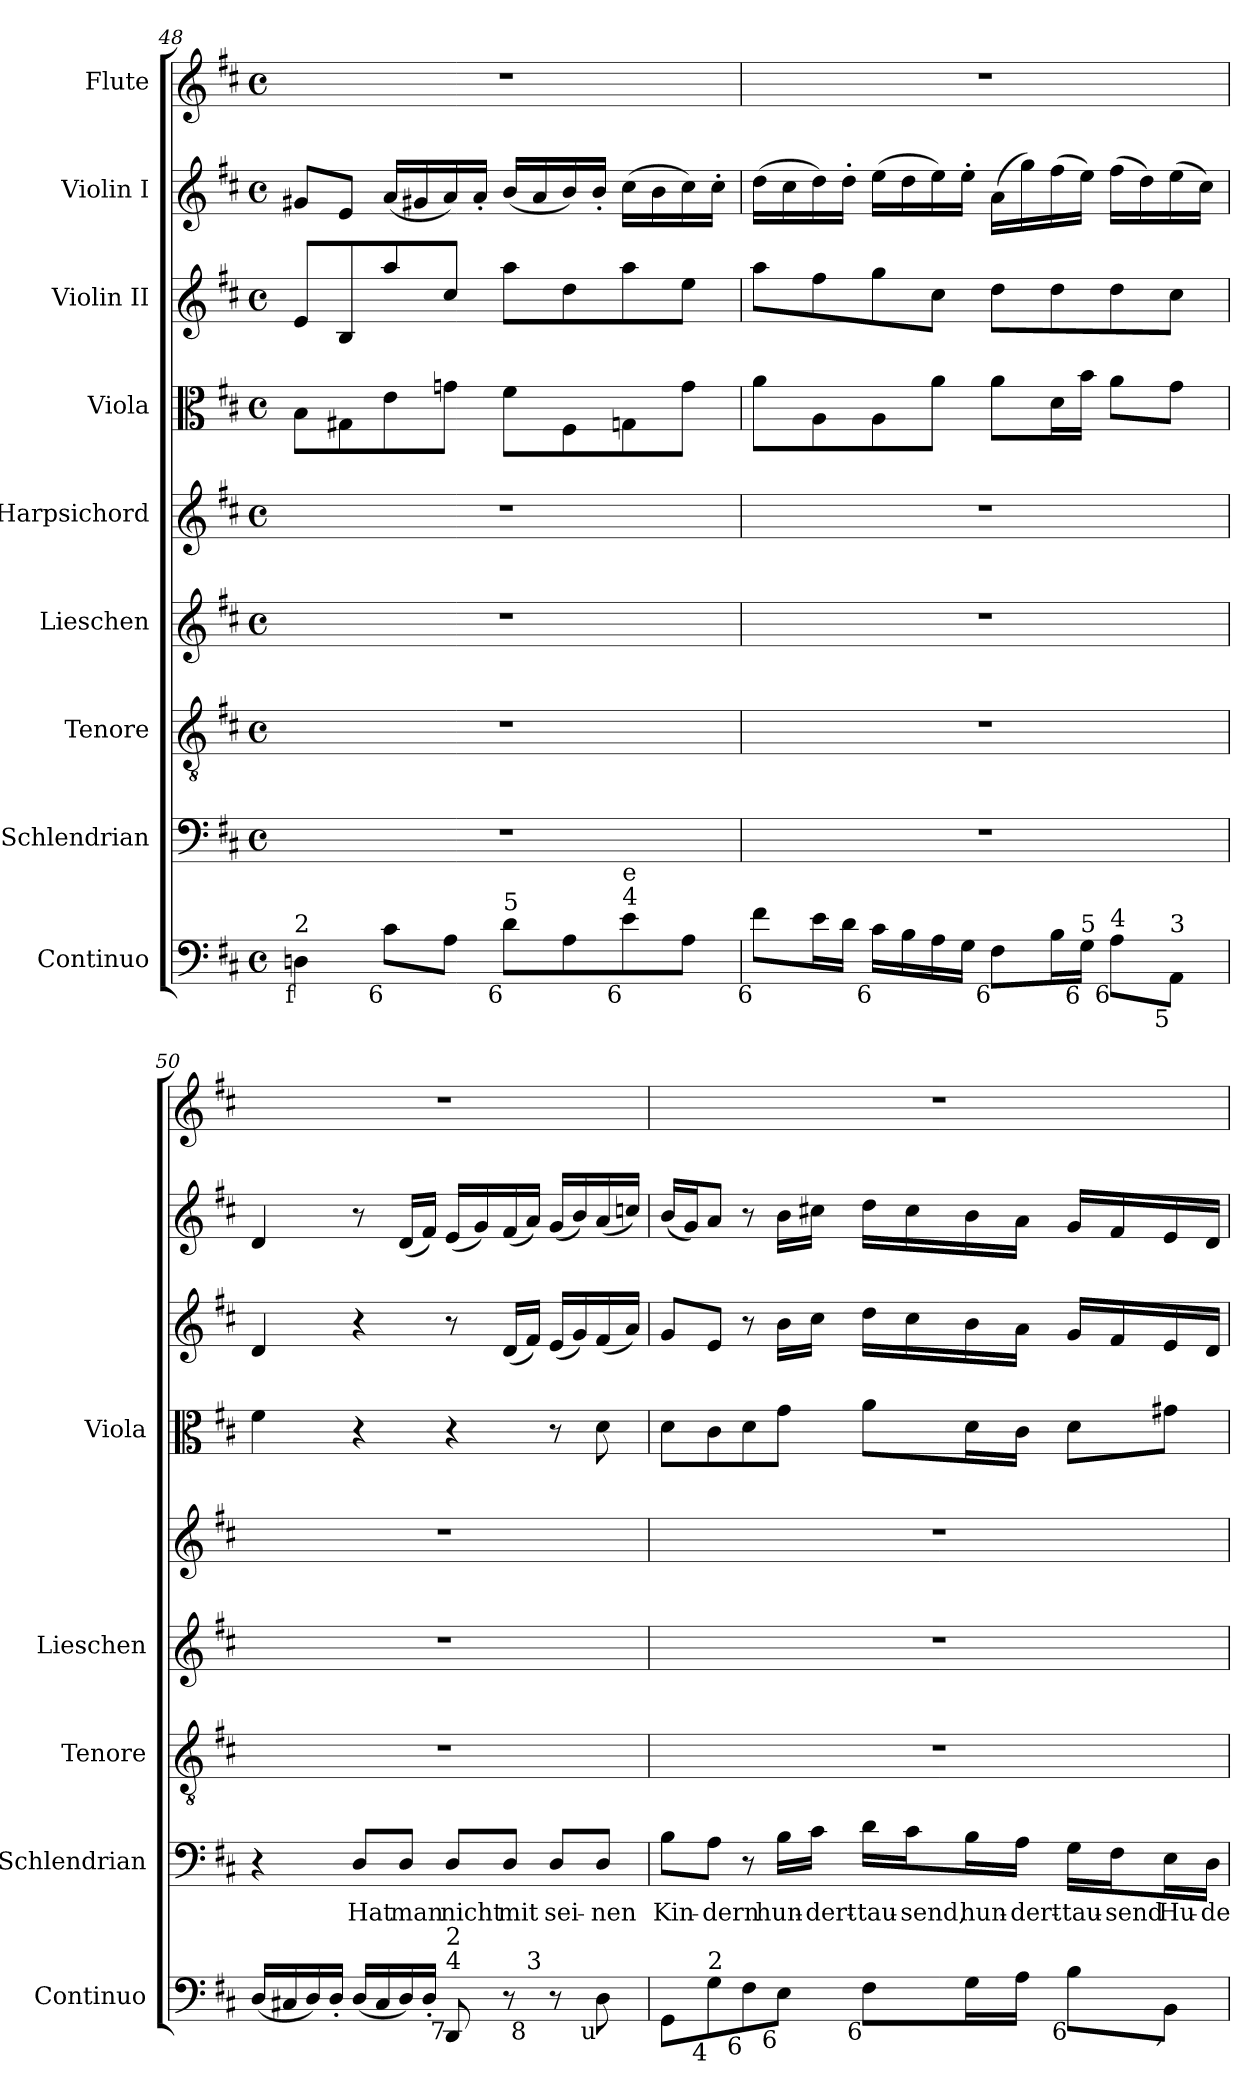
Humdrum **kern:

**kern	**kern	**text	**kern	**kern	**kern	**kern	**kern	**kern	**kern
*part9	*part8	*part8	*part7	*part6	*part5	*part4	*part3	*part2	*part1
*staff9	*staff8	*staff8	*staff7	*staff6	*staff5	*staff4	*staff3	*staff2	*staff1
*I"Continuo	*I"Schlendrian	*	*I"Tenore	*I"Lieschen	*I"Harpsichord	*I"Viola	*I"Violin II	*I"Violin I	*I"Flute
*I'Continuo	*I'Schlendrian	*	*I'Tenore	*I'Lieschen	*	*I'Viola	*	*	*
!!LO:LB:g=z
*clefF4	*clefF4	*	*clefGv2	*clefG2	*clefG2	*clefC3	*clefG2	*clefG2	*clefG2
*	*	*	*ITrd7c12	*	*	*	*	*	*
*k[f#c#]	*k[f#c#]	*	*k[f#c#]	*k[f#c#]	*k[f#c#]	*k[f#c#]	*k[f#c#]	*k[f#c#]	*k[f#c#]
*D:	*D:	*	*D:	*D:	*D:	*D:	*D:	*D:	*D:
*M4/4	*M4/4	*	*M4/4	*M4/4	*M4/4	*M4/4	*M4/4	*M4/4	*M4/4
*met(c)	*met(c)	*	*met(c)	*met(c)	*met(c)	*met(c)	*met(c)	*met(c)	*met(c)
=48	=48	=48	=48	=48	=48	=48	=48	=48	=48
!LO:TX:b:rj:t=f	!	!	!	!	!	!	!	!	!
!LO:TX:t=2	!	!	!	!	!	!	!	!	!
4Dni\	1r	.	1r	1r	1r	8Bi\L	8ei/L	8g#Xi/L	1r
.	.	.	.	.	.	8G#Xi\	8Bi/	8ei/J	.
!LO:TX:b:rj:t=6	!	!	!	!	!	!	!	!	!
8c#i\L	.	.	.	.	.	8ei\	8aai/	(16ai/LL	.
.	.	.	.	.	.	.	.	16g#Xi/	.
8Ai\J	.	.	.	.	.	8gni\J	8cc#i/J	16ai/)	.
.	.	.	.	.	.	.	.	16a'i/JJ	.
!LO:TX:b:rj:t=6	!	!	!	!	!	!	!	!	!
!LO:TX:t=5	!	!	!	!	!	!	!	!	!
8di\L	.	.	.	.	.	8f#i\L	8aai\L	(16bi/LL	.
.	.	.	.	.	.	.	.	16ai/	.
8Ai\	.	.	.	.	.	8F#i\	8ddi\	16bi/)	.
.	.	.	.	.	.	.	.	16b'i/JJ	.
!LO:TX:b:rj:t=6	!	!	!	!	!	!	!	!	!
!LO:TX:t=4	!	!	!	!	!	!	!	!	!
!LO:TX:t=e	!	!	!	!	!	!	!	!	!
8ei\	.	.	.	.	.	8Gni\	8aai\	(16cc#i\LL	.
.	.	.	.	.	.	.	.	16bi\	.
8Ai\J	.	.	.	.	.	8gi\J	8eei\J	16cc#i\)	.
.	.	.	.	.	.	.	.	16cc#'i\JJ	.
=49	=49	=49	=49	=49	=49	=49	=49	=49	=49
!LO:TX:b:rj:t=6	!	!	!	!	!	!	!	!	!
8f#i\L	1r	.	1r	1r	1r	8ai\L	8aai\L	(16ddi\LL	1r
.	.	.	.	.	.	.	.	16cc#i\	.
16ei\L	.	.	.	.	.	8Ai\	8ff#i\	16ddi\)	.
16di\JJ	.	.	.	.	.	.	.	16dd'i\JJ	.
!LO:TX:b:rj:t=6	!	!	!	!	!	!	!	!	!
16c#i\LL	.	.	.	.	.	8Ai\	8ggi\	(16eei\LL	.
16Bi\	.	.	.	.	.	.	.	16ddi\	.
16Ai\	.	.	.	.	.	8ai\J	8cc#i\J	16eei\)	.
16Gi\JJ	.	.	.	.	.	.	.	16ee'i\JJ	.
!LO:TX:b:rj:t=6	!	!	!	!	!	!	!	!	!
8F#i\L	.	.	.	.	.	8ai\L	8ddi\L	(16ai\LL	.
.	.	.	.	.	.	.	.	16ggi\)	.
16Bi\L	.	.	.	.	.	16di\L	8ddi\	(16ff#i\	.
!LO:TX:b:rj:t=6	!	!	!	!	!	!	!	!	!
!LO:TX:t=5	!	!	!	!	!	!	!	!	!
16Gi\JJ	.	.	.	.	.	16bi\JJ	.	16eei\JJ)	.
!LO:TX:b:rj:t=6	!	!	!	!	!	!	!	!	!
!LO:TX:t=4	!	!	!	!	!	!	!	!	!
8Ai\L	.	.	.	.	.	8ai\L	8ddi\	(16ff#i\LL	.
.	.	.	.	.	.	.	.	16ddi\)	.
!LO:TX:b:rj:t=5	!	!	!	!	!	!	!	!	!
!LO:TX:t=3	!	!	!	!	!	!	!	!	!
8AAi\J	.	.	.	.	.	8gi\J	8cc#i\J	(16eei\	.
.	.	.	.	.	.	.	.	16cc#i\JJ)	.
=50	=50	=50	=50	=50	=50	=50	=50	=50	=50
*^	*	*	*	*	*	*	*	*	*
(16Di/LL	2ryy	4r	.	1r	1r	1r	4f#i\	4di/	4di/	1r
16C#Xi/	.	.	.	.	.	.	.	.	.	.
16Di/)	.	.	.	.	.	.	.	.	.	.
16D'i/JJ	.	.	.	.	.	.	.	.	.	.
!	!	!	!LO:LY:b:color=#000000	!	!	!	!	!	!	!
(16Di/LL	.	8Di/L	Hat	.	.	.	4r	4r	8r	.
16C#i/	.	.	.	.	.	.	.	.	.	.
!	!	!	!LO:LY:b:color=#000000	!	!	!	!	!	!	!
16Di/)	.	8Di/J	man	.	.	.	.	.	(16di/LL	.
16D'i/JJ	.	.	.	.	.	.	.	.	16f#i/JJ)	.
!LO:TX:b:rj:t=7	!	!	!	!	!	!	!	!	!	!
!LO:TX:t=4	!	!	!	!	!	!	!	!	!	!
!LO:TX:t=2	!	!	!	!	!	!	!	!	!	!
!	!	!	!LO:LY:b:color=#000000	!	!	!	!	!	!	!
8DDi/	8.ryy	8Di/L	nicht	.	.	.	4r	8r	(16ei/LL	.
.	.	.	.	.	.	.	.	.	16gi/)	.
!	!	!	!LO:LY:b:color=#000000	!	!	!	!	!	!	!
8r	.	8Di/J	mit	.	.	.	.	(16di/LL	(16f#i/	.
!	!LO:TX:b:rj:t=8	!	!	!	!	!	!	!	!	!
!	!LO:TX:t=3	!	!	!	!	!	!	!	!	!
.	4ryy	.	.	.	.	.	.	16f#i/JJ)	16ai/JJ)	.
!	!	!	!LO:LY:b:color=#000000	!	!	!	!	!	!	!
8r	.	8Di/L	sei-	.	.	.	8r	(16ei/LL	(16gi/LL	.
.	.	.	.	.	.	.	.	16gi/)	16bi/)	.
!LO:TX:b:rj:t=u	!	!	!	!	!	!	!	!	!	!
!	!	!	!LO:LY:b:color=#000000	!	!	!	!	!	!	!
8Di\	.	8Di/J	-nen	.	.	.	8di\	(16f#i/	(16ai/	.
.	16ryy	.	.	.	.	.	.	16ai/JJ)	16ccni/JJ)	.
*v	*v	*	*	*	*	*	*	*	*	*
!!LO:PB:g=z
=51	=51	=51	=51	=51	=51	=51	=51	=51	=51
*^	*	*	*	*	*	*	*	*	*
!	!	!	!LO:LY:b:color=#000000	!	!	!	!	!	!	!
*v	*v	*	*	*	*	*	*	*	*	*
8GGi\L	8Bi\L	Kin-	1r	1r	1r	8di\L	8gi/L	(16bi/LL	1r
.	.	.	.	.	.	.	.	16gi/J)	.
!LO:TX:b:rj:t=4	!	!	!	!	!	!	!	!	!
!LO:TX:t=2	!	!	!	!	!	!	!	!	!
!	!	!LO:LY:b:color=#000000	!	!	!	!	!	!	!
8Gi\	8Ai\J	-dern	.	.	.	8c#i\	8ei/J	8ai/J	.
!LO:TX:b:rj:t=6	!	!	!	!	!	!	!	!	!
8F#i\	8r	.	.	.	.	8di\	8r	8r	.
!LO:TX:b:rj:t=6	!	!	!	!	!	!	!	!	!
!	!	!LO:LY:b:color=#000000	!	!	!	!	!	!	!
8Ei\J	16Bi\LL	hun-	.	.	.	8gi\J	16bi\LL	16bi\LL	.
!	!	!LO:LY:b:color=#000000	!	!	!	!	!	!	!
.	16c#i\JJ	-dert-	.	.	.	.	16cc#i\JJ	16cc#Xi\JJ	.
!LO:TX:b:rj:t=6	!	!	!	!	!	!	!	!	!
!	!	!LO:LY:b:color=#000000	!	!	!	!	!	!	!
8F#i\L	16di\LL	-tau-	.	.	.	8ai\L	16ddi\LL	16ddi\LL	.
!	!	!LO:LY:b:color=#000000	!	!	!	!	!	!	!
.	16c#i\J	-send,	.	.	.	.	16cc#i\	16cc#i\	.
!	!	!LO:LY:b:color=#000000	!	!	!	!	!	!	!
16Gi\L	16Bi\L	hun-	.	.	.	16di\L	16bi\	16bi\	.
!	!	!LO:LY:b:color=#000000	!	!	!	!	!	!	!
16Ai\JJ	16Ai\JJ	-dert-	.	.	.	16c#i\JJ	16ai\JJ	16ai\JJ	.
!LO:TX:b:rj:t=6	!	!	!	!	!	!	!	!	!
!	!	!LO:LY:b:color=#000000	!	!	!	!	!	!	!
8Bi\L	16Gi\LL	-tau-	.	.	.	8di\L	16gi/LL	16gi/LL	.
!	!	!LO:LY:b:color=#000000	!	!	!	!	!	!	!
.	16F#i\J	-send	.	.	.	.	16f#i/	16f#i/	.
!LO:TX:b:rj:t=´	!	!	!	!	!	!	!	!	!
!	!	!LO:LY:b:color=#000000	!	!	!	!	!	!	!
8BBi\J	16Ei\L	Hu-	.	.	.	8g#Xi\J	16ei/	16ei/	.
!	!	!LO:LY:b:color=#000000	!	!	!	!	!	!	!
.	16Di\JJ	-de-	.	.	.	.	16di/JJ	16di/JJ	.
=	=	=	=	=	=	=	=	=	=
*-	*-	*-	*-	*-	*-	*-	*-	*-	*-
